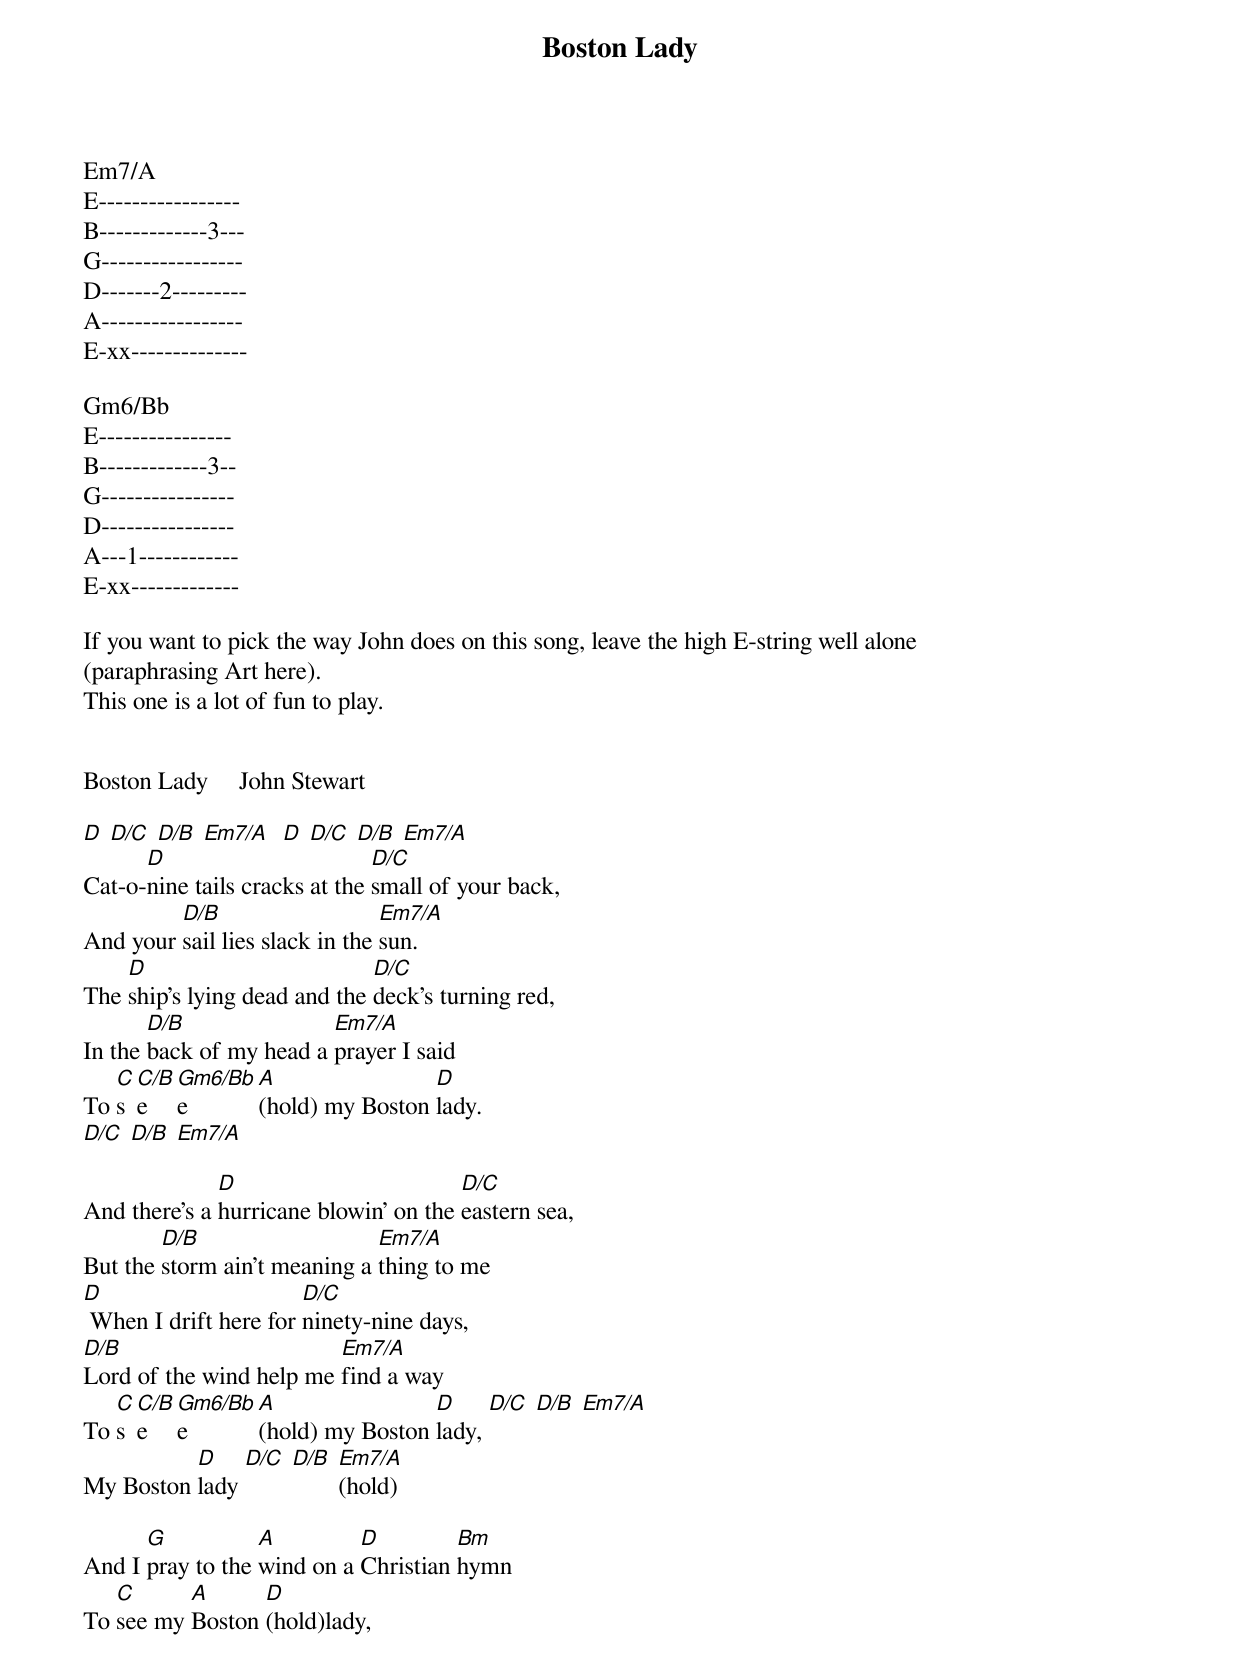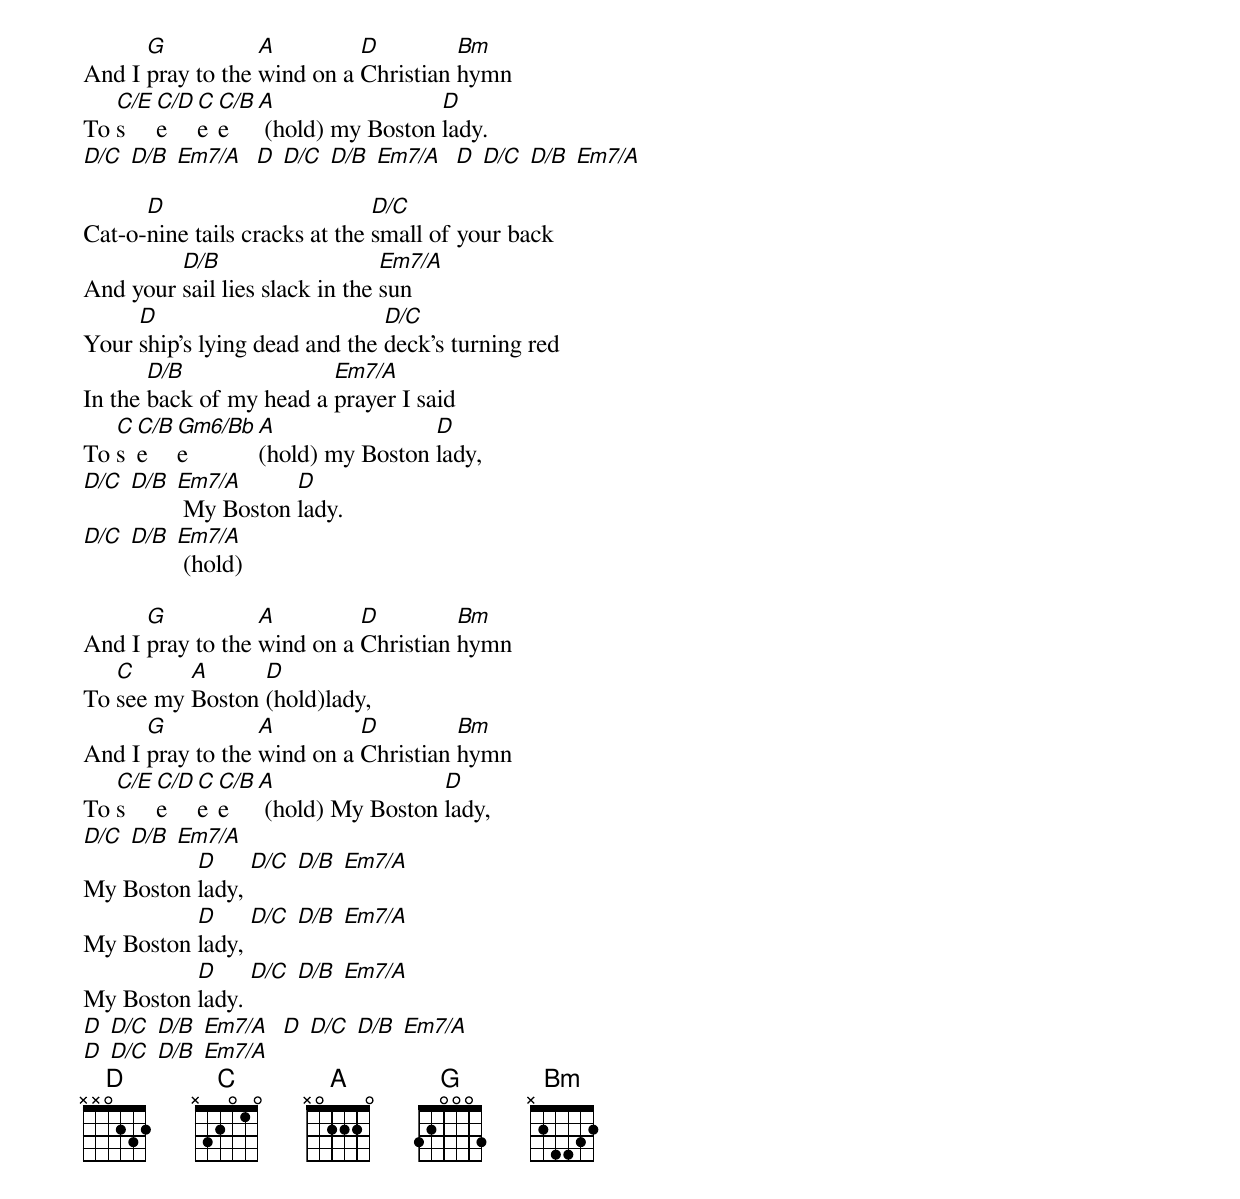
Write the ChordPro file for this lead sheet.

{title: Boston Lady}
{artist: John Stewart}
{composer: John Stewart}
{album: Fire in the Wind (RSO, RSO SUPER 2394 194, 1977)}

Em7/A
E-----------------
B-------------3---
G-----------------
D-------2---------
A-----------------
E-xx--------------

Gm6/Bb
E----------------
B-------------3--
G----------------
D----------------
A---1------------
E-xx-------------

If you want to pick the way John does on this song, leave the high E-string well alone
(paraphrasing Art here).
This one is a lot of fun to play.


Boston Lady     John Stewart

[D] [D/C] [D/B] [Em7/A]  [D] [D/C] [D/B] [Em7/A]
Cat-o-[D]nine tails cracks at the [D/C]small of your back,
And your [D/B]sail lies slack in the [Em7/A]sun.
The [D]ship's lying dead and the [D/C]deck's turning red,
In the [D/B]back of my head a [Em7/A]prayer I said
To [C]s[C/B]e[Gm6/Bb]e [A](hold) my Boston [D]lady.
[D/C] [D/B] [Em7/A]

And there's a [D]hurricane blowin' on the [D/C]eastern sea,
But the [D/B]storm ain't meaning a [Em7/A]thing to me
[D] When I drift here for [D/C]ninety-nine days,
[D/B]Lord of the wind help me [Em7/A]find a way
To [C]s[C/B]e[Gm6/Bb]e [A](hold) my Boston [D]lady, [D/C] [D/B] [Em7/A]
My Boston [D]lady [D/C] [D/B] [Em7/A](hold)

And I [G]pray to the [A]wind on a [D]Christian [Bm]hymn
To [C]see my [A]Boston [D](hold)lady,
And I [G]pray to the [A]wind on a [D]Christian [Bm]hymn
To [C/E]s[C/D]e[C]e[C/B]e [A] (hold) my Boston [D]lady.
[D/C] [D/B] [Em7/A]  [D] [D/C] [D/B] [Em7/A]  [D] [D/C] [D/B] [Em7/A]

Cat-o-[D]nine tails cracks at the [D/C]small of your back
And your [D/B]sail lies slack in the [Em7/A]sun
Your [D]ship's lying dead and the [D/C]deck's turning red
In the [D/B]back of my head a [Em7/A]prayer I said
To [C]s[C/B]e[Gm6/Bb]e [A](hold) my Boston [D]lady,
[D/C] [D/B] [Em7/A] My Boston [D]lady.
[D/C] [D/B] [Em7/A] (hold)

And I [G]pray to the [A]wind on a [D]Christian [Bm]hymn
To [C]see my [A]Boston [D](hold)lady,
And I [G]pray to the [A]wind on a [D]Christian [Bm]hymn
To [C/E]s[C/D]e[C]e[C/B]e [A] (hold) My Boston [D]lady,
[D/C] [D/B] [Em7/A]
My Boston [D]lady, [D/C] [D/B] [Em7/A]
My Boston [D]lady, [D/C] [D/B] [Em7/A]
My Boston [D]lady. [D/C] [D/B] [Em7/A]
[D] [D/C] [D/B] [Em7/A]  [D] [D/C] [D/B] [Em7/A]
[D] [D/C] [D/B] [Em7/A]
